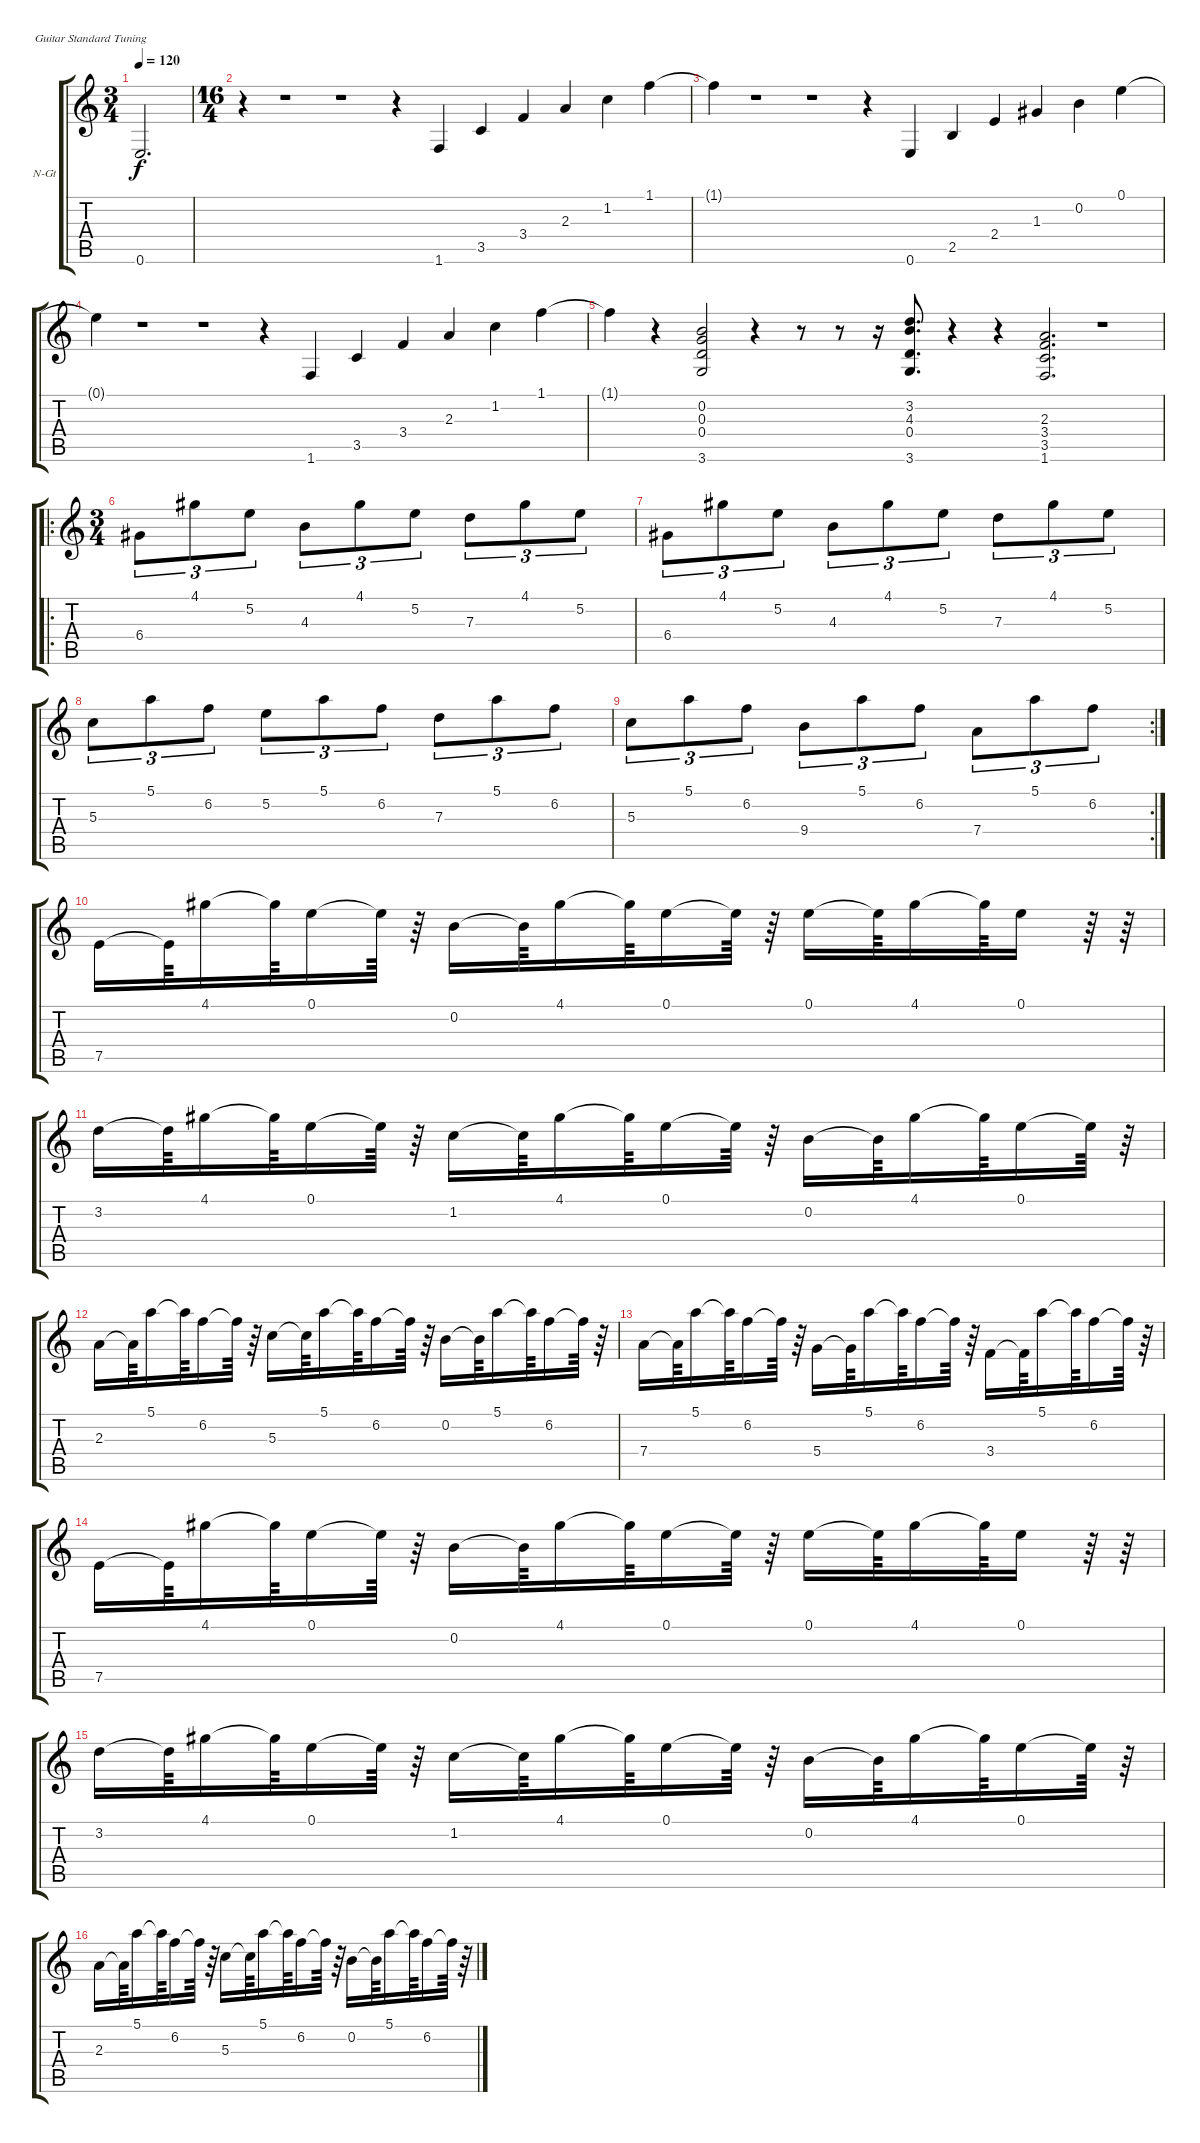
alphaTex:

\bracketExtendMode groupsimilarinstruments
\firstSystemTrackNameOrientation horizontal
\otherSystemsTrackNameOrientation horizontal
\track ("guitarra 2" "N-Gt") {instrument acousticguitarnylon}
\staff {score tabs}
\tuning (E4 B3 G3 D3 A2 E2)
\ts (3 4)
\tempo 120
\clef g2
\ks c
0.6.2{d dy f} |
\ts (16 4)
r.4 r.1 r.1 r.4 1.6.4 3.5.4 3.4.4 2.3.4 1.2.4 1.1.4 |
1.1{t}.4 r.1 r.1 r.4 0.6.4 2.5.4 2.4.4 1.3.4 0.2.4 0.1.4 |
0.1{t}.4 r.1 r.1 r.4 1.6.4 3.5.4 3.4.4 2.3.4 1.2.4 1.1.4 |
1.1{t}.4 r.4 (0.2 0.3 0.4 3.6).2 r.4 r.8 r.8 r.16 (3.2 4.3 0.4 3.6).8{d} r.4 r.4 (2.3 3.4 3.5 1.6).2{d} r.1 |
\ro
\ts (3 4)
6.4.8{tu (3 2)} 4.1.8{tu (3 2)} 5.2.8{tu (3 2)} 4.3.8{tu (3 2)} 4.1.8{tu (3 2)} 5.2.8{tu (3 2)} 7.3.8{tu (3 2)} 4.1.8{tu (3 2)} 5.2.8{tu (3 2)} |
6.4.8{tu (3 2)} 4.1.8{tu (3 2)} 5.2.8{tu (3 2)} 4.3.8{tu (3 2)} 4.1.8{tu (3 2)} 5.2.8{tu (3 2)} 7.3.8{tu (3 2)} 4.1.8{tu (3 2)} 5.2.8{tu (3 2)} |
5.3.8{tu (3 2)} 5.1.8{tu (3 2)} 6.2.8{tu (3 2)} 5.2.8{tu (3 2)} 5.1.8{tu (3 2)} 6.2.8{tu (3 2)} 7.3.8{tu (3 2)} 5.1.8{tu (3 2)} 6.2.8{tu (3 2)} |
\rc 2
5.3.8{tu (3 2)} 5.1.8{tu (3 2)} 6.2.8{tu (3 2)} 9.4.8{tu (3 2)} 5.1.8{tu (3 2)} 6.2.8{tu (3 2)} 7.4.8{tu (3 2)} 5.1.8{tu (3 2)} 6.2.8{tu (3 2)} |
7.5.16 7.5{t}.64 4.1.16 4.1{t}.64 0.1.16 0.1{t}.64 r.64 0.2.16 0.2{t}.64 4.1.16 4.1{t}.64 0.1.16 0.1{t}.64 r.64 0.1.16 0.1{t}.64 4.1.16 4.1{t}.64 0.1.16 r.64 r.64 |
3.2.16 3.2{t}.64 4.1.16 4.1{t}.64 0.1.16 0.1{t}.64 r.64 1.2.16 1.2{t}.64 4.1.16 4.1{t}.64 0.1.16 0.1{t}.64 r.64 0.2.16 0.2{t}.64 4.1.16 4.1{t}.64 0.1.16 0.1{t}.64 r.64 |
2.3.16 2.3{t}.64 5.1.16 5.1{t}.64 6.2.16 6.2{t}.64 r.64 5.3.16 5.3{t}.64 5.1.16 5.1{t}.64 6.2.16 6.2{t}.64 r.64 0.2.16 0.2{t}.64 5.1.16 5.1{t}.64 6.2.16 6.2{t}.64 r.64 |
7.4.16 7.4{t}.64 5.1.16 5.1{t}.64 6.2.16 6.2{t}.64 r.64 5.4.16 5.4{t}.64 5.1.16 5.1{t}.64 6.2.16 6.2{t}.64 r.64 3.4.16 3.4{t}.64 5.1.16 5.1{t}.64 6.2.16 6.2{t}.64 r.64 |
7.5.16 7.5{t}.64 4.1.16 4.1{t}.64 0.1.16 0.1{t}.64 r.64 0.2.16 0.2{t}.64 4.1.16 4.1{t}.64 0.1.16 0.1{t}.64 r.64 0.1.16 0.1{t}.64 4.1.16 4.1{t}.64 0.1.16 r.64 r.64 |
3.2.16 3.2{t}.64 4.1.16 4.1{t}.64 0.1.16 0.1{t}.64 r.64 1.2.16 1.2{t}.64 4.1.16 4.1{t}.64 0.1.16 0.1{t}.64 r.64 0.2.16 0.2{t}.64 4.1.16 4.1{t}.64 0.1.16 0.1{t}.64 r.64 |
2.3.16 2.3{t}.64 5.1.16 5.1{t}.64 6.2.16 6.2{t}.64 r.64 5.3.16 5.3{t}.64 5.1.16 5.1{t}.64 6.2.16 6.2{t}.64 r.64 0.2.16 0.2{t}.64 5.1.16 5.1{t}.64 6.2.16 6.2{t}.64 r.64
